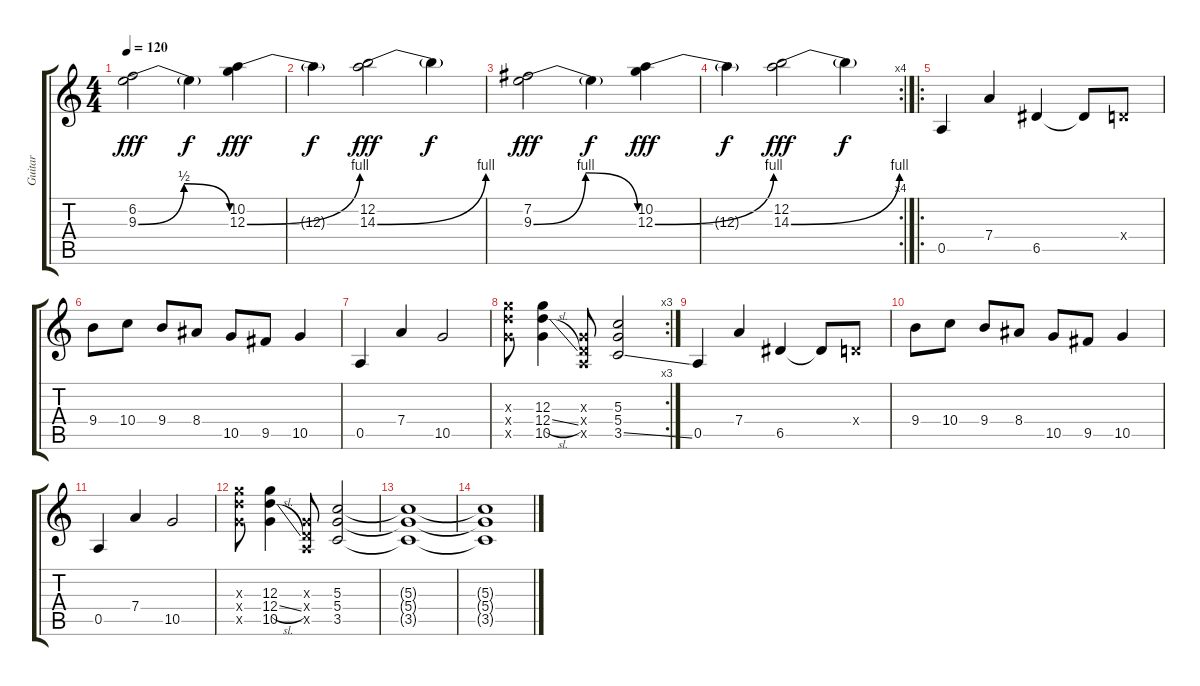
\track ("Guitar" "Guitar") {instrument distortionguitar}
\staff {score tabs}
\tuning (E4 B3 G3 D3 A2 A2) {hide}
\ts (4 4)
\tempo 120
\clef g2
\ks c
(6.2 9.3{be (bendrelease 0 0 15 2 50 2 60 0)}).2{dy fff} 9.3{t}.4{dy f} (10.2 12.3{be (bend 0 0 60 4)}).4{dy fff} |
12.3{t}.4{dy f} (12.2 14.3{be (bend 0 0 60 4)}).2{dy fff} 14.3{t}.4{dy f} |
(7.2 9.3{be (bendrelease 0 0 15 4 50 4 60 0)}).2{dy fff} 9.3{t}.4{dy f} (10.2 12.3{be (bend 0 0 60 4)}).4{dy fff} |
\rc 4
12.3{t}.4{dy f} (12.2 14.3{be (bend 0 0 60 4)}).2{dy fff} 14.3{t}.4{dy f} |
\ro
0.5.4 7.4.4 6.5.4 6.5{t}.8 0.4{x}.8 |
9.4.8 10.4.8 9.4.8 8.4.8 10.5.8 9.5.8 10.5.4 |
0.5.4 7.4.4 10.5.2 |
\rc 3
(12.3{x} 12.4{x} 10.5{x}).8 (12.3 12.4{sl} 10.5).4 (0.3{x} 0.4{x} 0.5{x}).8 (5.3 5.4 3.5{ss}).2 |
0.5.4 7.4.4 6.5.4 6.5{t}.8 0.4{x}.8 |
9.4.8 10.4.8 9.4.8 8.4.8 10.5.8 9.5.8 10.5.4 |
0.5.4 7.4.4 10.5.2 |
(12.3{x} 12.4{x} 10.5{x}).8 (12.3 12.4{sl} 10.5).4 (0.3{x} 0.4{x} 0.5{x}).8 (5.3 5.4 3.5).2 |
(5.3{t} 5.4{t} 3.5{t}).1 |
(5.3{t} 5.4{t} 3.5{t}).1
